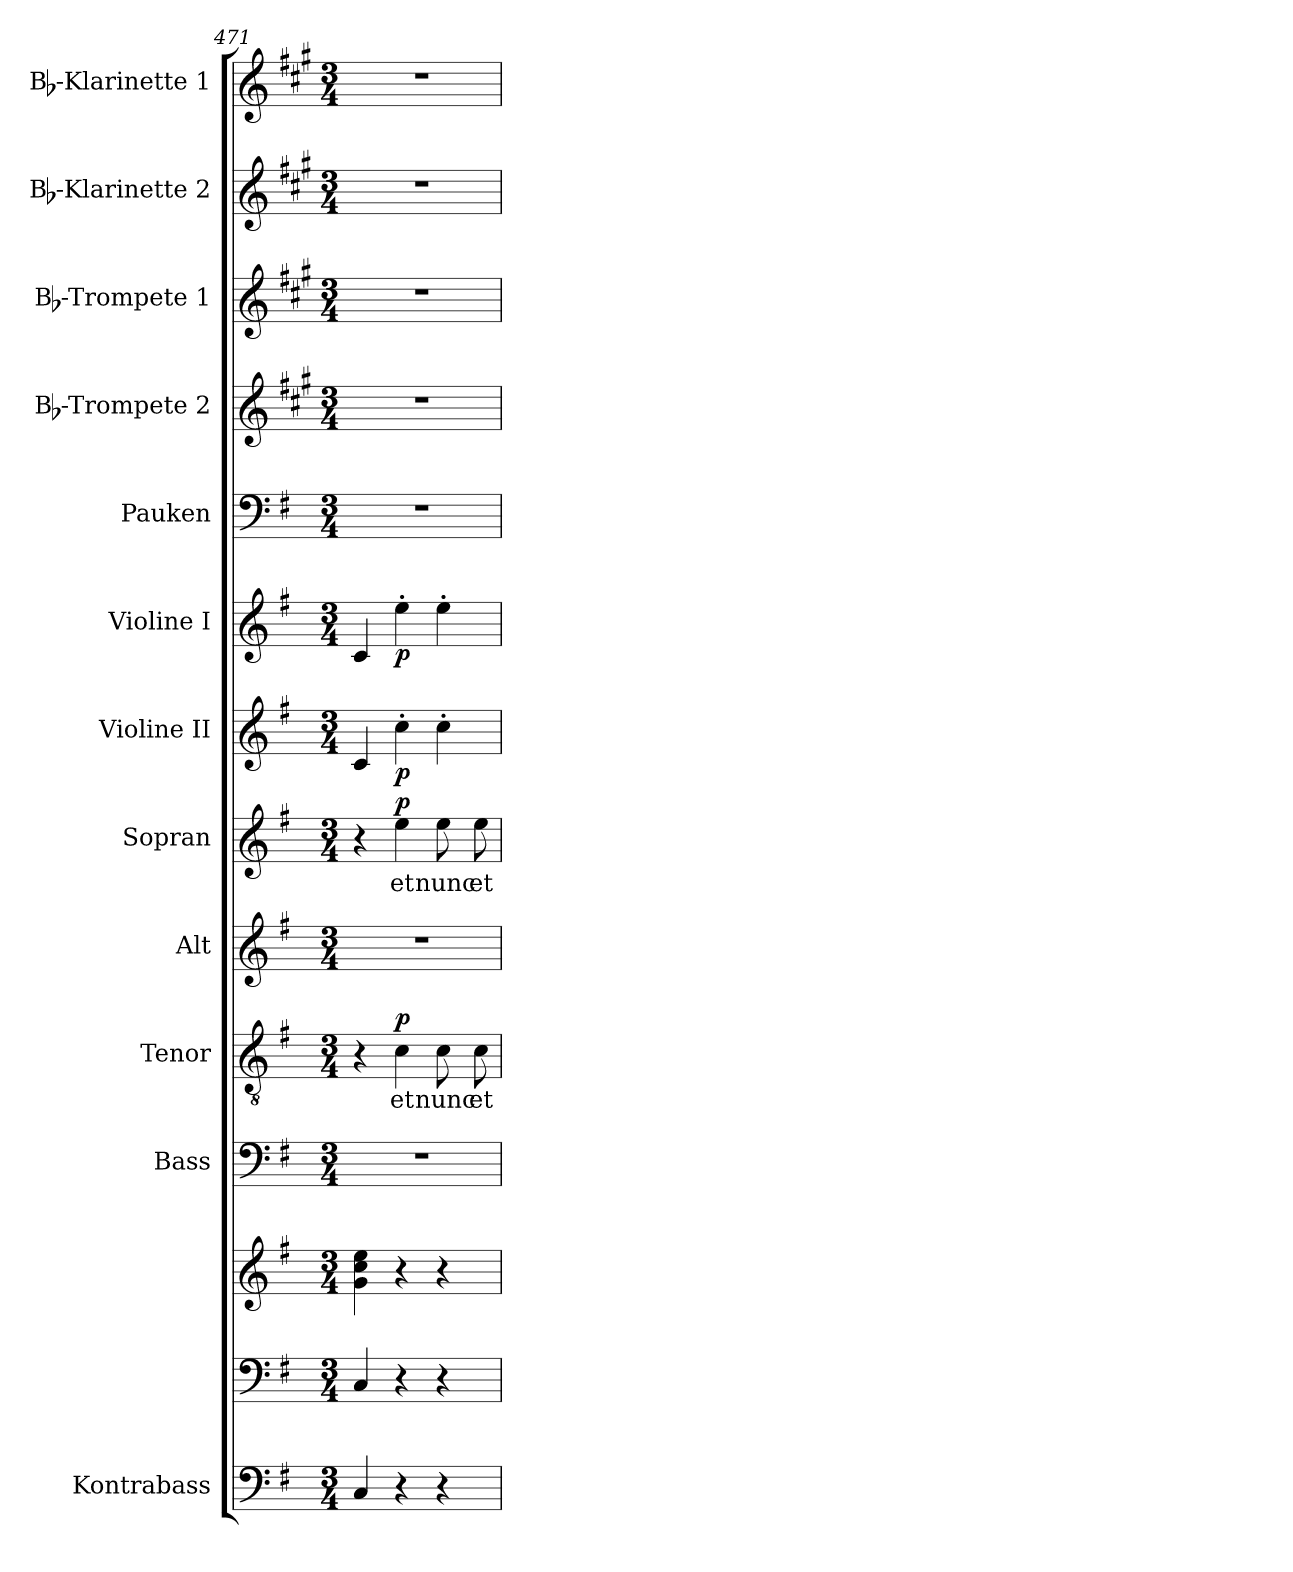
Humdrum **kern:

**kern	**kern	**kern	**kern	**kern	**text	**dynam	**kern	**kern	**text	**dynam	**kern	**dynam	**kern	**dynam	**kern	**kern	**kern	**kern	**kern
*part13	*part12	*part12	*part11	*part10	*part10	*part10	*part9	*part8	*part8	*part8	*part7	*part7	*part6	*part6	*part5	*part4	*part3	*part2	*part1
*staff14	*staff13	*staff12	*staff11	*staff10	*staff10	*staff10	*staff9	*staff8	*staff8	*staff8	*staff7	*staff7	*staff6	*staff6	*staff5	*staff4	*staff3	*staff2	*staff1
*I"Kontrabass	*	*	*I"Bass	*I"Tenor	*	*	*I"Alt	*I"Sopran	*	*	*I"Violine II	*	*I"Violine I	*	*I"Pauken	*I"Bb-Trompete 2	*I"Bb-Trompete 1	*I"Bb-Klarinette 2	*I"Bb-Klarinette 1
*I'Kb.	*	*	*I'B.	*I'T.	*	*	*I'A.	*I'S.	*	*	*I'Vl. II	*	*I'Vl. I	*	*I'Pk.	*I'Bb Trp. 2	*I'Bb Trp. 1	*I'Bb Kl. 2	*I'Bb Kl. 1
*clefF4	*clefF4	*clefG2	*clefF4	*clefGv2	*	*	*clefG2	*clefG2	*	*	*clefG2	*	*clefG2	*	*clefF4	*clefG2	*clefG2	*clefG2	*clefG2
*ITrd7c12	*	*	*	*	*	*	*	*	*	*	*	*	*	*	*	*ITrd1c2	*ITrd1c2	*ITrd1c2	*ITrd1c2
*k[f#]	*k[f#]	*k[f#]	*k[f#]	*k[f#]	*	*	*k[f#]	*k[f#]	*	*	*k[f#]	*	*k[f#]	*	*k[f#]	*k[f#]	*k[f#]	*k[f#]	*k[f#]
*G:	*G:	*G:	*G:	*G:	*	*	*G:	*G:	*	*	*G:	*	*G:	*	*G:	*G:	*G:	*G:	*G:
*M3/4	*M3/4	*M3/4	*M3/4	*M3/4	*	*	*M3/4	*M3/4	*	*	*M3/4	*	*M3/4	*	*M3/4	*M3/4	*M3/4	*M3/4	*M3/4
=471	=471	=471	=471	=471	=471	=471	=471	=471	=471	=471	=471	=471	=471	=471	=471	=471	=471	=471	=471
4CC/	4C/	4g\ 4cc\ 4ee\	2.r	4r	.	.	2.r	4r	.	.	4c/	.	4c/	.	2.r	2.r	2.r	2.r	2.r
!	!	!	!	!	!LO:LY:b	!LO:DY:a	!	!	!LO:LY:b	!LO:DY:a	!	!LO:DY:b	!	!LO:DY:b	!	!	!	!	!
4r	4r	4r	.	4c\	et	p	.	4ee\	et	p	4cc'>\	p	4ee'>\	p	.	.	.	.	.
!	!	!	!	!	!LO:LY:b	!	!	!	!LO:LY:b	!	!	!	!	!	!	!	!	!	!
4r	4r	4r	.	8c\	nunc	.	.	8ee\	nunc	.	4cc'>\	.	4ee'>\	.	.	.	.	.	.
!	!	!	!	!	!LO:LY:b	!	!	!	!LO:LY:b	!	!	!	!	!	!	!	!	!	!
.	.	.	.	8c\	et	.	.	8ee\	et	.	.	.	.	.	.	.	.	.	.
=	=	=	=	=	=	=	=	=	=	=	=	=	=	=	=	=	=	=	=
*-	*-	*-	*-	*-	*-	*-	*-	*-	*-	*-	*-	*-	*-	*-	*-	*-	*-	*-	*-
